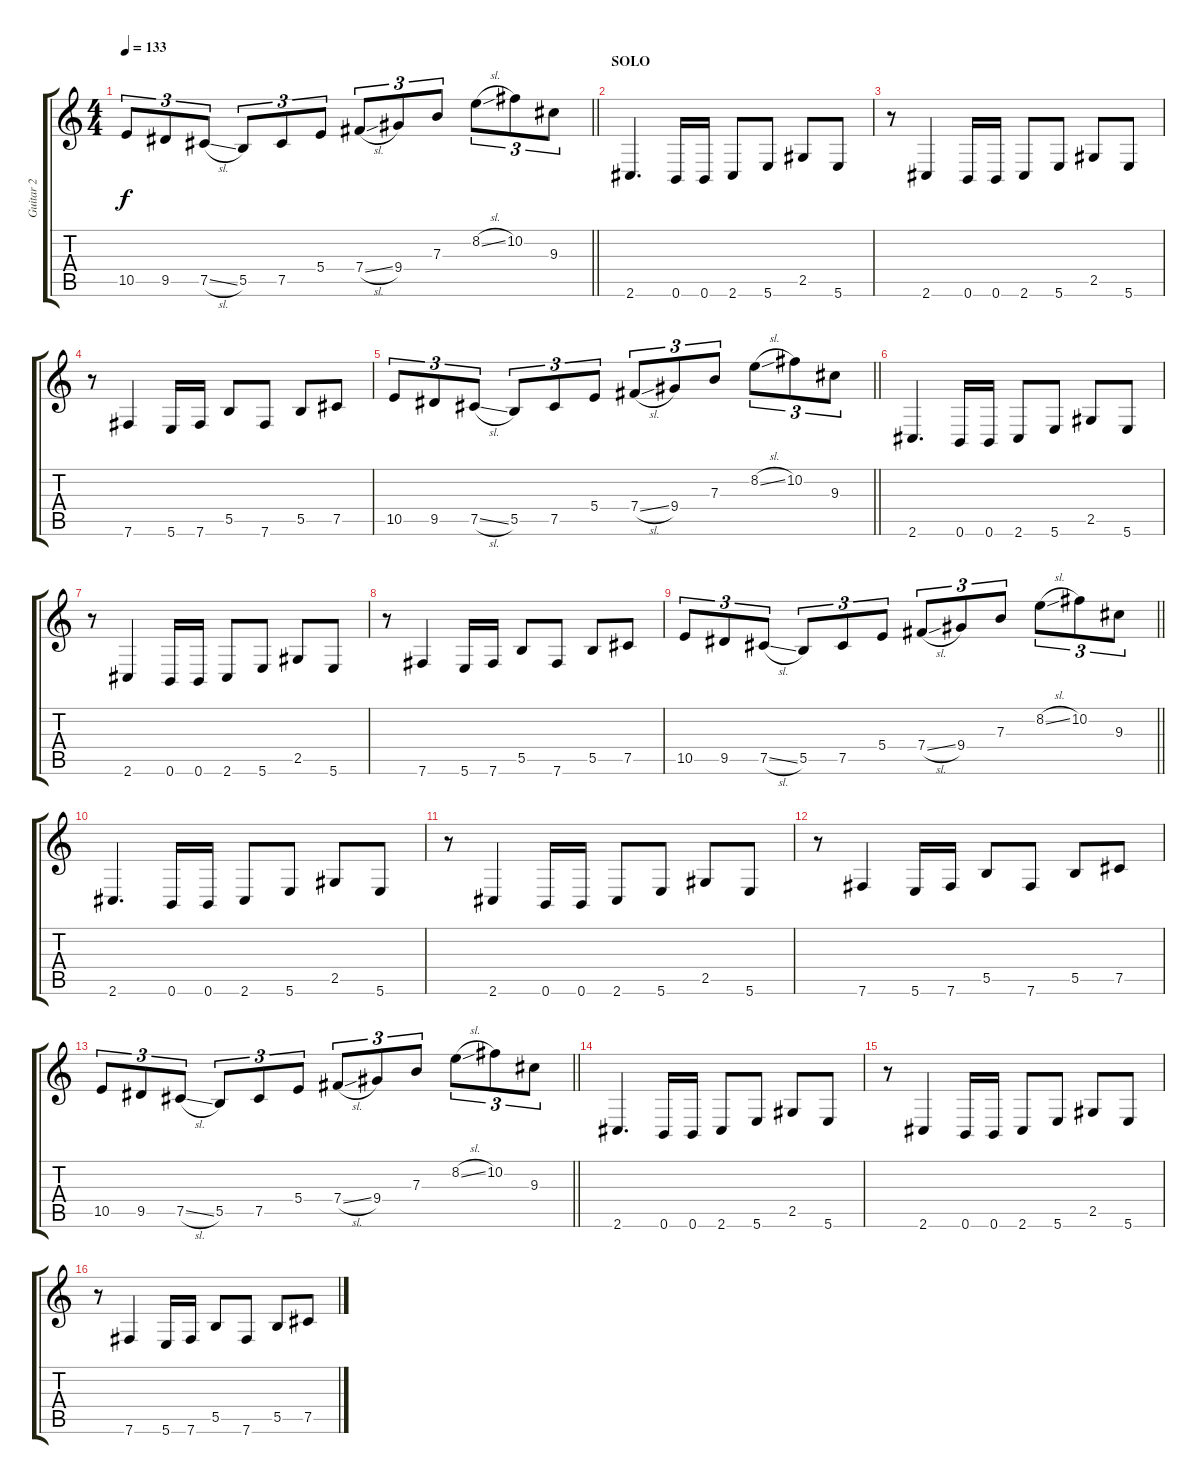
\track ("Guitar 2" "Guitar 2") {instrument distortionguitar}
\staff {score tabs}
\tuning (Db4 Ab3 E3 B2 Gb2 B1) {hide}
\ts (4 4)
\tempo 133
\clef g2
\barLineRight lightlight
\ks c
10.5.8{tu (3 2) dy f} 9.5.8{tu (3 2)} 7.5{sl}.8{tu (3 2)} 5.5.8{tu (3 2)} 7.5.8{tu (3 2)} 5.4.8{tu (3 2)} 7.4{sl}.8{tu (3 2)} 9.4.8{tu (3 2)} 7.3.8{tu (3 2)} 8.2{sl}.8{tu (3 2)} 10.2.8{tu (3 2)} 9.3.8{tu (3 2)} |
\section ("" "SOLO")
2.6.4{d} 0.6.16 0.6.16 2.6.8 5.6.8 2.5.8 5.6.8 |
r.8 2.6.4 0.6.16 0.6.16 2.6.8 5.6.8 2.5.8 5.6.8 |
r.8 7.6.4 5.6.16 7.6.16 5.5.8 7.6.8 5.5.8 7.5.8 |
\barLineRight lightlight
10.5.8{tu (3 2)} 9.5.8{tu (3 2)} 7.5{sl}.8{tu (3 2)} 5.5.8{tu (3 2)} 7.5.8{tu (3 2)} 5.4.8{tu (3 2)} 7.4{sl}.8{tu (3 2)} 9.4.8{tu (3 2)} 7.3.8{tu (3 2)} 8.2{sl}.8{tu (3 2)} 10.2.8{tu (3 2)} 9.3.8{tu (3 2)} |
2.6.4{d} 0.6.16 0.6.16 2.6.8 5.6.8 2.5.8 5.6.8 |
r.8 2.6.4 0.6.16 0.6.16 2.6.8 5.6.8 2.5.8 5.6.8 |
r.8 7.6.4 5.6.16 7.6.16 5.5.8 7.6.8 5.5.8 7.5.8 |
\barLineRight lightlight
10.5.8{tu (3 2)} 9.5.8{tu (3 2)} 7.5{sl}.8{tu (3 2)} 5.5.8{tu (3 2)} 7.5.8{tu (3 2)} 5.4.8{tu (3 2)} 7.4{sl}.8{tu (3 2)} 9.4.8{tu (3 2)} 7.3.8{tu (3 2)} 8.2{sl}.8{tu (3 2)} 10.2.8{tu (3 2)} 9.3.8{tu (3 2)} |
2.6.4{d} 0.6.16 0.6.16 2.6.8 5.6.8 2.5.8 5.6.8 |
r.8 2.6.4 0.6.16 0.6.16 2.6.8 5.6.8 2.5.8 5.6.8 |
r.8 7.6.4 5.6.16 7.6.16 5.5.8 7.6.8 5.5.8 7.5.8 |
\barLineRight lightlight
10.5.8{tu (3 2)} 9.5.8{tu (3 2)} 7.5{sl}.8{tu (3 2)} 5.5.8{tu (3 2)} 7.5.8{tu (3 2)} 5.4.8{tu (3 2)} 7.4{sl}.8{tu (3 2)} 9.4.8{tu (3 2)} 7.3.8{tu (3 2)} 8.2{sl}.8{tu (3 2)} 10.2.8{tu (3 2)} 9.3.8{tu (3 2)} |
2.6.4{d} 0.6.16 0.6.16 2.6.8 5.6.8 2.5.8 5.6.8 |
r.8 2.6.4 0.6.16 0.6.16 2.6.8 5.6.8 2.5.8 5.6.8 |
r.8 7.6.4 5.6.16 7.6.16 5.5.8 7.6.8 5.5.8 7.5.8
